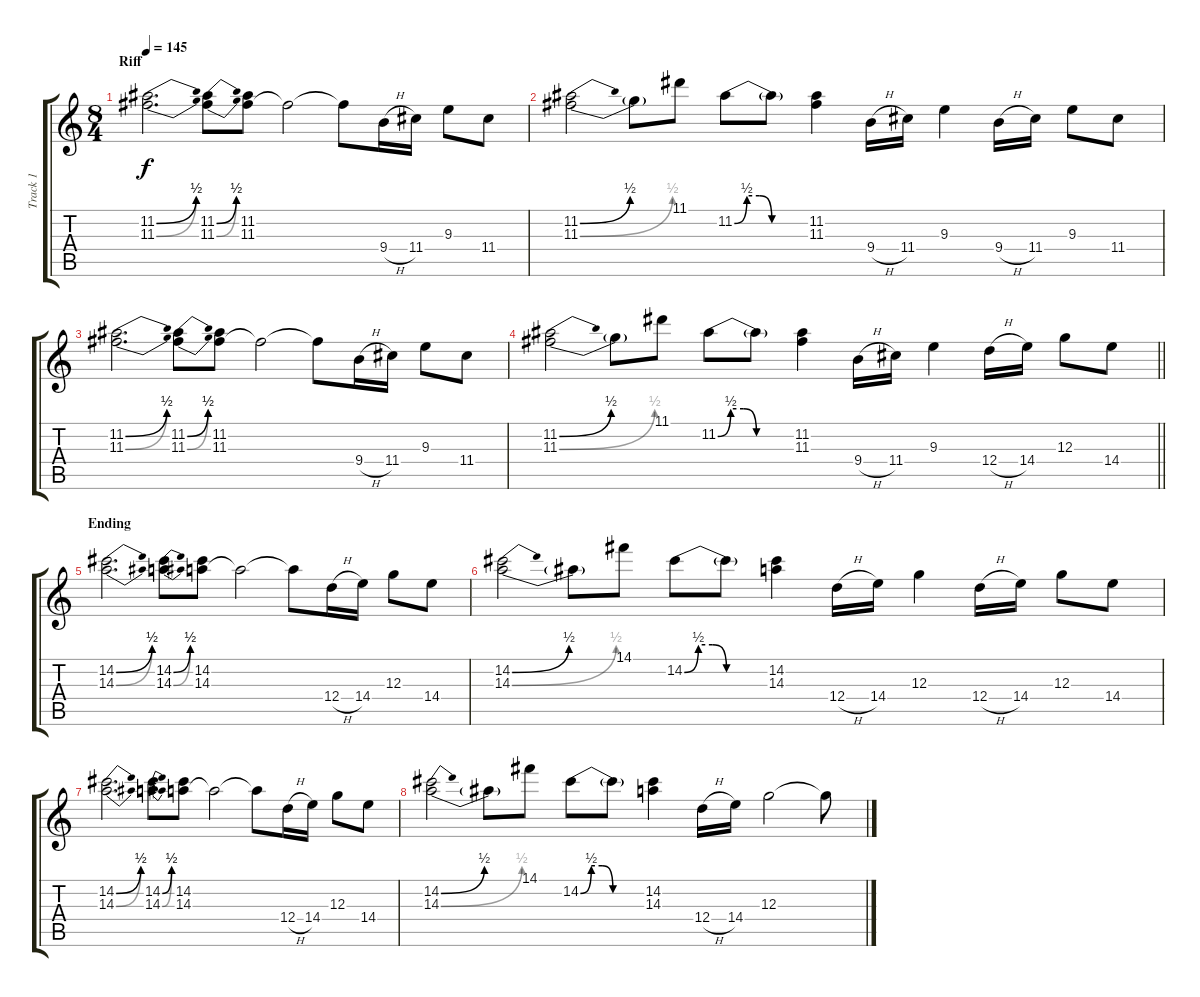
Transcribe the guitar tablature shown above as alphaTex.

\track ("Track 1" "Track 1") {instrument acousticguitarsteel}
\staff {score tabs}
\tuning (E4 B3 G3 D3 A2 E2) {hide}
\ts (8 4)
\section ("" "Riff")
\tempo 145
\clef g2
\ks c
(11.2{be (bend 0 0 60 2)} 11.3{be (bend 0 0 60 2)}).2{d dy f} (11.2{be (bend 0 0 60 2)} 11.3{be (bend 0 0 60 2)}).8 (11.2 11.3).8 11.3{t}.2 11.3{t}.8 9.4{h}.16 11.4.16 9.3.8 11.4.8 |
(11.2{be (bend 0 0 60 2)} 11.3{be (bend 0 0 60 2)}).2 11.3{t}.8 11.1.8 11.2{be (custom 0 0 10 2 20 2 30 0 60 0)}.8 11.2{t}.8 (11.2 11.3).4 9.4{h}.16 11.4.16 9.3.4 9.4{h}.16 11.4.16 9.3.8 11.4.8 |
(11.2{be (bend 0 0 60 2)} 11.3{be (bend 0 0 60 2)}).2{d} (11.2{be (bend 0 0 60 2)} 11.3{be (bend 0 0 60 2)}).8 (11.2 11.3).8 11.3{t}.2 11.3{t}.8 9.4{h}.16 11.4.16 9.3.8 11.4.8 |
\barLineRight lightlight
(11.2{be (bend 0 0 60 2)} 11.3{be (bend 0 0 60 2)}).2 11.3{t}.8 11.1.8 11.2{be (custom 0 0 10 2 20 2 30 0 60 0)}.8 11.2{t}.8 (11.2 11.3).4 9.4{h}.16 11.4.16 9.3.4 12.4{h}.16 14.4.16 12.3.8 14.4.8 |
\section ("" "Ending")
(14.2{be (bend 0 0 60 2)} 14.3{be (bend 0 0 60 2)}).2{d} (14.2{be (bend 0 0 60 2)} 14.3{be (bend 0 0 60 2)}).8 (14.2 14.3).8 14.3{t}.2 14.3{t}.8 12.4{h}.16 14.4.16 12.3.8 14.4.8 |
(14.2{be (bend 0 0 60 2)} 14.3{be (bend 0 0 60 2)}).2 14.3{t}.8 14.1.8 14.2{be (custom 0 0 10 2 20 2 30 0 60 0)}.8 14.2{t}.8 (14.2 14.3).4 12.4{h}.16 14.4.16 12.3.4 12.4{h}.16 14.4.16 12.3.8 14.4.8 |
(14.2{be (bend 0 0 60 2)} 14.3{be (bend 0 0 60 2)}).2{d} (14.2{be (bend 0 0 60 2)} 14.3{be (bend 0 0 60 2)}).8 (14.2 14.3).8 14.3{t}.2 14.3{t}.8 12.4{h}.16 14.4.16 12.3.8 14.4.8 |
(14.2{be (bend 0 0 60 2)} 14.3{be (bend 0 0 60 2)}).2 14.3{t}.8 14.1.8 14.2{be (custom 0 0 10 2 20 2 30 0 60 0)}.8 14.2{t}.8 (14.2 14.3).4 12.4{h}.16 14.4.16 12.3.2 12.3{t}.8
